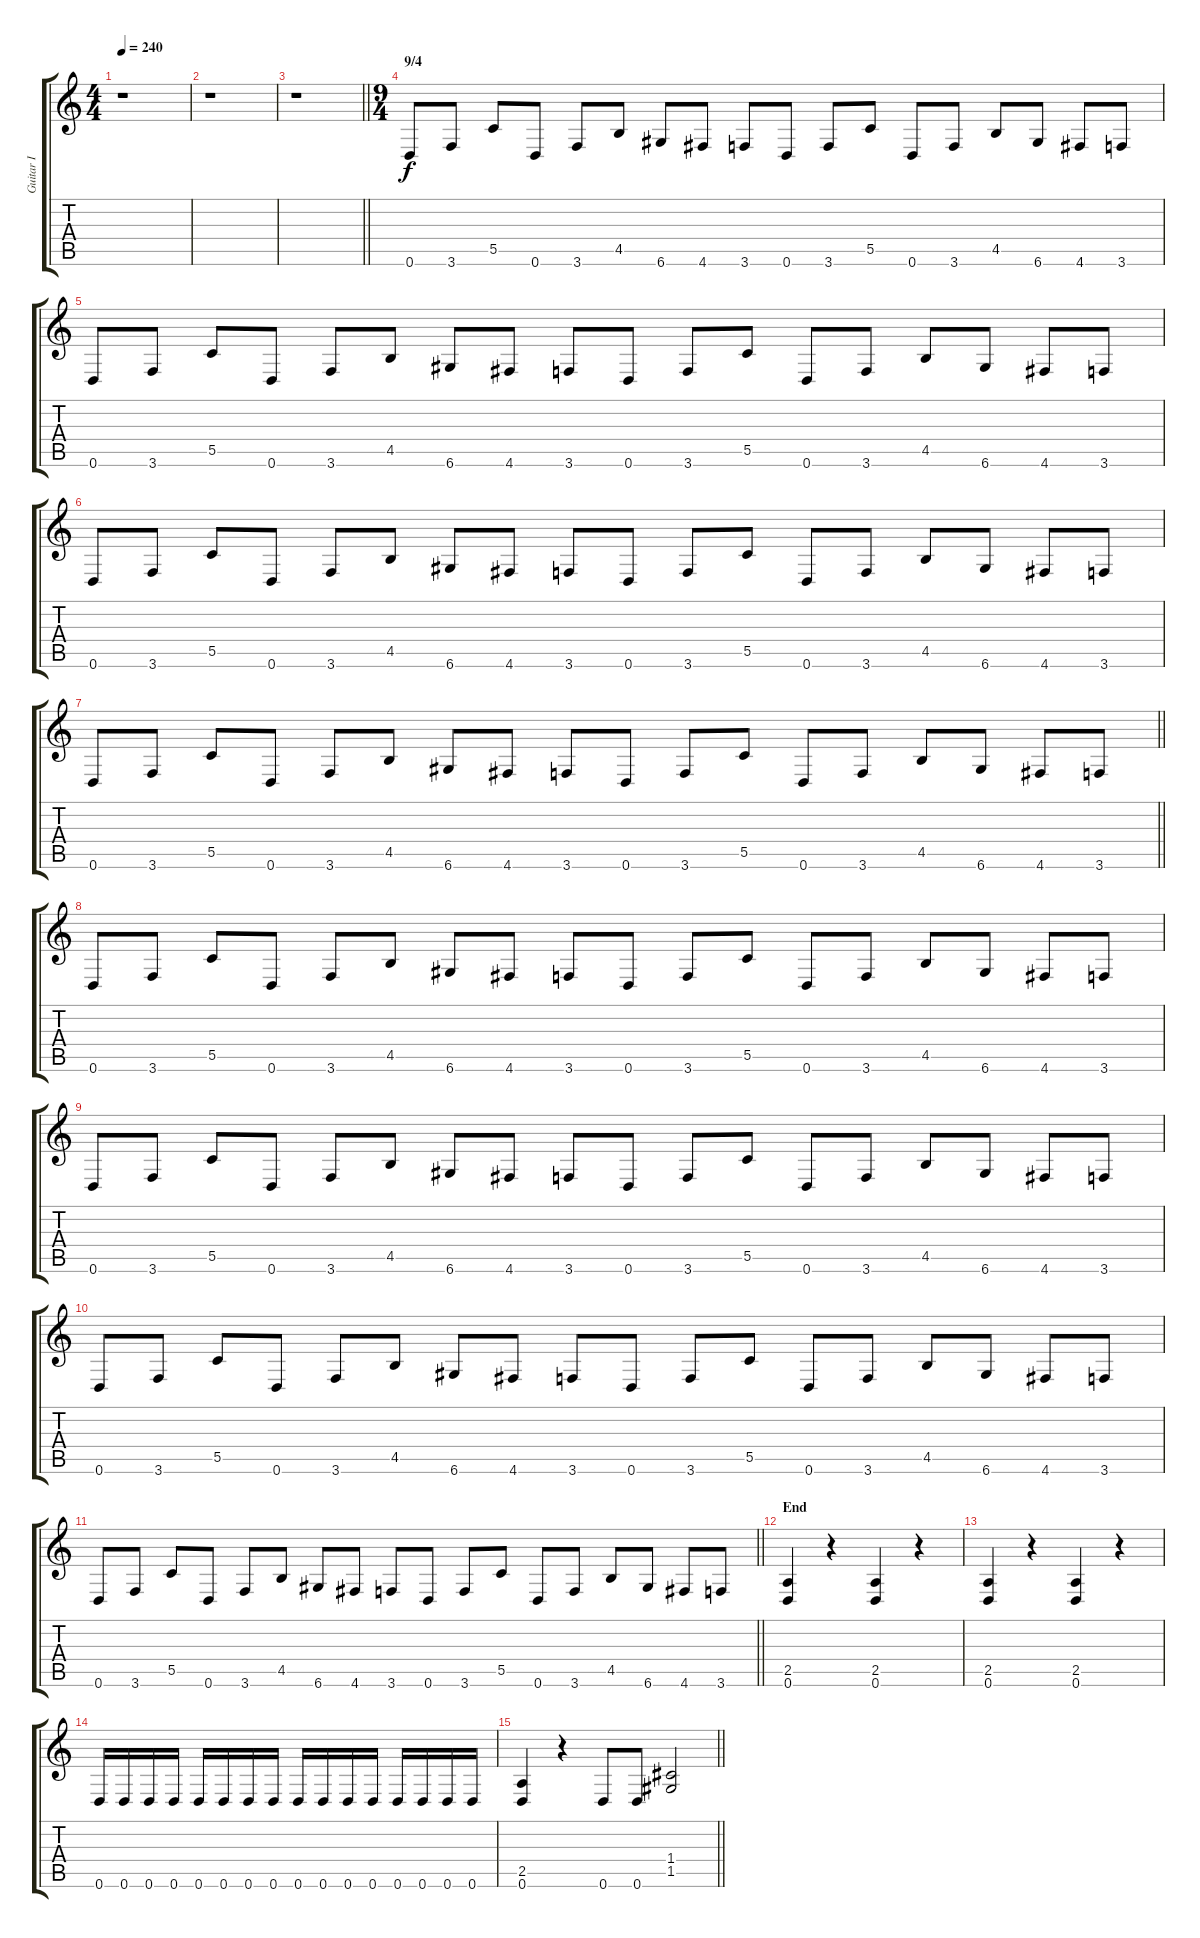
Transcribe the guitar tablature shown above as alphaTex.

\track ("Guitar I" "Guitar I") {instrument distortionguitar}
\staff {score tabs}
\tuning (D4 A3 F3 C3 G2 D2) {hide}
\ts (4 4)
\tempo 240
\clef g2
\ks c
r.1{dy f} |
r.1 |
\barLineRight lightlight
r.1 |
\ts (9 4)
\section ("" "9/4")
0.6.8 3.6.8 5.5.8 0.6.8 3.6.8 4.5.8 6.6.8 4.6.8 3.6.8 0.6.8 3.6.8 5.5.8 0.6.8 3.6.8 4.5.8 6.6.8 4.6.8 3.6.8 |
0.6.8 3.6.8 5.5.8 0.6.8 3.6.8 4.5.8 6.6.8 4.6.8 3.6.8 0.6.8 3.6.8 5.5.8 0.6.8 3.6.8 4.5.8 6.6.8 4.6.8 3.6.8 |
0.6.8 3.6.8 5.5.8 0.6.8 3.6.8 4.5.8 6.6.8 4.6.8 3.6.8 0.6.8 3.6.8 5.5.8 0.6.8 3.6.8 4.5.8 6.6.8 4.6.8 3.6.8 |
\barLineRight lightlight
0.6.8 3.6.8 5.5.8 0.6.8 3.6.8 4.5.8 6.6.8 4.6.8 3.6.8 0.6.8 3.6.8 5.5.8 0.6.8 3.6.8 4.5.8 6.6.8 4.6.8 3.6.8 |
\section ("" "")
0.6.8 3.6.8 5.5.8 0.6.8 3.6.8 4.5.8 6.6.8 4.6.8 3.6.8 0.6.8 3.6.8 5.5.8 0.6.8 3.6.8 4.5.8 6.6.8 4.6.8 3.6.8 |
0.6.8 3.6.8 5.5.8 0.6.8 3.6.8 4.5.8 6.6.8 4.6.8 3.6.8 0.6.8 3.6.8 5.5.8 0.6.8 3.6.8 4.5.8 6.6.8 4.6.8 3.6.8 |
0.6.8 3.6.8 5.5.8 0.6.8 3.6.8 4.5.8 6.6.8 4.6.8 3.6.8 0.6.8 3.6.8 5.5.8 0.6.8 3.6.8 4.5.8 6.6.8 4.6.8 3.6.8 |
\barLineRight lightlight
0.6.8 3.6.8 5.5.8 0.6.8 3.6.8 4.5.8 6.6.8 4.6.8 3.6.8 0.6.8 3.6.8 5.5.8 0.6.8 3.6.8 4.5.8 6.6.8 4.6.8 3.6.8 |
\section ("" "End")
(2.5 0.6).4 r.4 (2.5 0.6).4 r.4 |
(2.5 0.6).4 r.4 (2.5 0.6).4 r.4 |
0.6.16 0.6.16 0.6.16 0.6.16 0.6.16 0.6.16 0.6.16 0.6.16 0.6.16 0.6.16 0.6.16 0.6.16 0.6.16 0.6.16 0.6.16 0.6.16 |
\barLineRight lightlight
(2.5 0.6).4 r.4 0.6.8 0.6.8 (1.4 1.5).2
